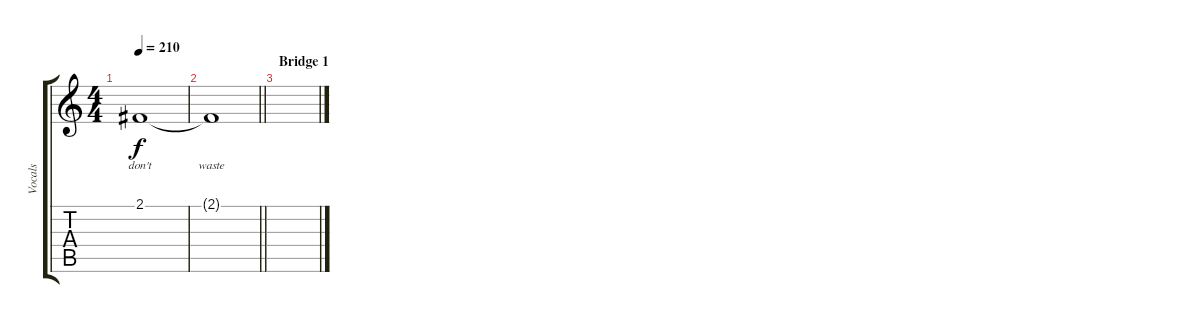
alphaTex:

\track ("Vocals" "Vocals") {instrument oboe}
\staff {score tabs}
\tuning (E4 B3 G3 D3 A2 E2) {hide}
\ts (4 4)
\tempo 210
\clef g2
\ks c
2.1.1{lyrics (0 "don't") lyrics (1 "") lyrics (2 "") lyrics (3 "") lyrics (4 "") dy f} |
\barLineRight lightlight
2.1{t}.1{lyrics (0 "waste") lyrics (1 "") lyrics (2 "") lyrics (3 "") lyrics (4 "")} |
\section ("" "Bridge 1")
